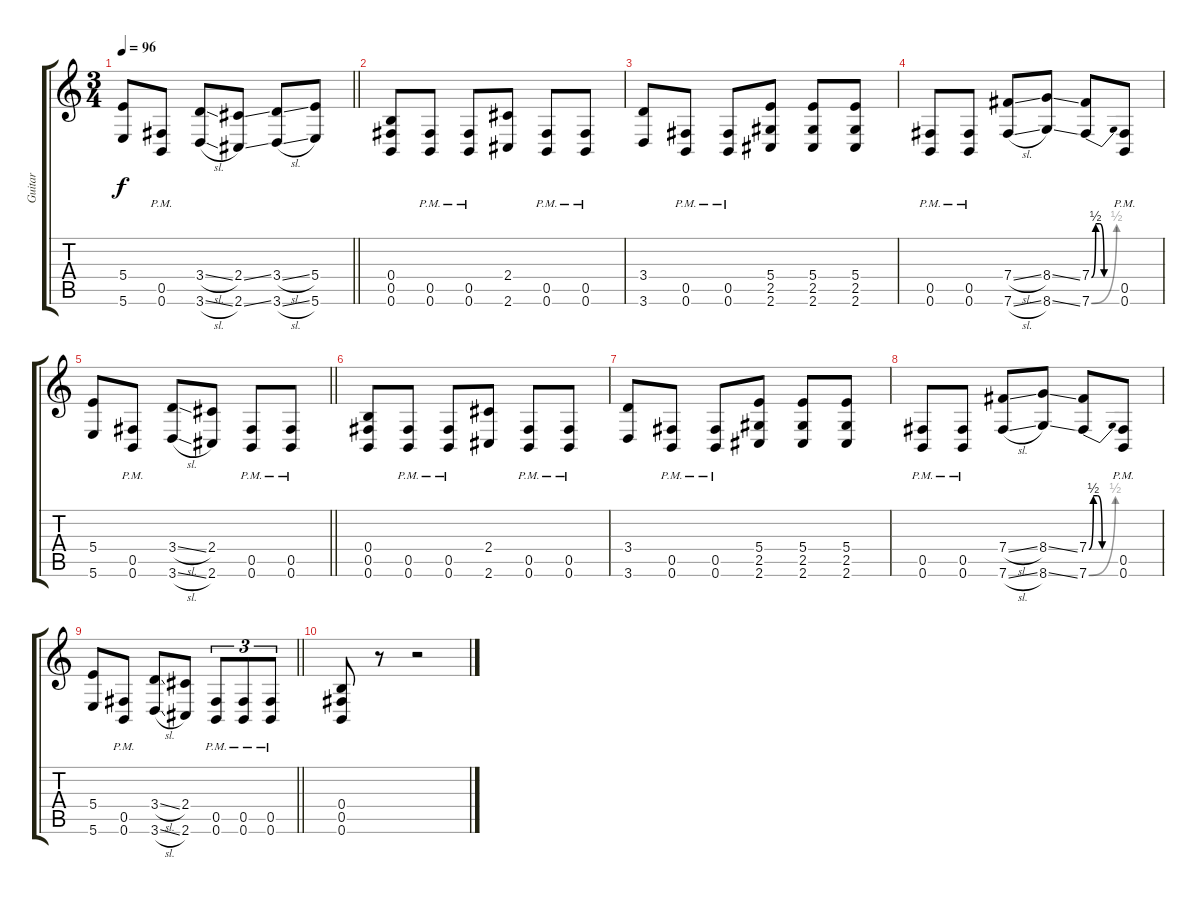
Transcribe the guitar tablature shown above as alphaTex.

\track ("Guitar" "Guitar") {instrument distortionguitar}
\staff {score tabs}
\tuning (Db4 Ab3 E3 B2 Gb2 B1) {hide}
\ts (3 4)
\tempo 96
\clef g2
\barLineRight lightlight
\ks c
(5.4 5.6).8{dy f} (0.5{pm} 0.6{pm}).8 (3.4{sl} 3.6{sl}).8 (2.4{ss} 2.6{ss}).8 (3.4{sl} 3.6{sl}).8 (5.4 5.6).8 |
(0.4 0.5 0.6).8 (0.5{pm} 0.6{pm}).8 (0.5{pm} 0.6{pm}).8 (2.4 2.6).8 (0.5{pm} 0.6{pm}).8 (0.5{pm} 0.6{pm}).8 |
(3.4 3.6).8 (0.5{pm} 0.6{pm}).8 (0.5{pm} 0.6{pm}).8 (5.4 2.5 2.6).8 (5.4 2.5 2.6).8 (5.4 2.5 2.6).8 |
(0.5{pm} 0.6{pm}).8 (0.5{pm} 0.6{pm}).8 (7.4{sl} 7.6{sl}).8 (8.4{ss} 8.6{ss}).8 (7.4{be (custom 0 0 10 2 20 2 30 0 60 0)} 7.6{be (bend 0 0 60 2)}).8 (0.5{pm} 0.6{pm}).8 |
\barLineRight lightlight
(5.4 5.6).8 (0.5{pm} 0.6{pm}).8 (3.4{sl} 3.6{sl}).8 (2.4 2.6).8 (0.5{pm} 0.6{pm}).8 (0.5{pm} 0.6{pm}).8 |
(0.4 0.5 0.6).8 (0.5{pm} 0.6{pm}).8 (0.5{pm} 0.6{pm}).8 (2.4 2.6).8 (0.5{pm} 0.6{pm}).8 (0.5{pm} 0.6{pm}).8 |
(3.4 3.6).8 (0.5{pm} 0.6{pm}).8 (0.5{pm} 0.6{pm}).8 (5.4 2.5 2.6).8 (5.4 2.5 2.6).8 (5.4 2.5 2.6).8 |
(0.5{pm} 0.6{pm}).8 (0.5{pm} 0.6{pm}).8 (7.4{sl} 7.6{sl}).8 (8.4{ss} 8.6{ss}).8 (7.4{be (custom 0 0 10 2 20 2 30 0 60 0)} 7.6{be (bend 0 0 60 2)}).8 (0.5{pm} 0.6{pm}).8 |
\barLineRight lightlight
(5.4 5.6).8 (0.5{pm} 0.6{pm}).8 (3.4{sl} 3.6{sl}).8 (2.4 2.6).8 (0.5{pm} 0.6{pm}).8{tu (3 2)} (0.5{pm} 0.6{pm}).8{tu (3 2)} (0.5{pm} 0.6{pm}).8{tu (3 2)} |
(0.4 0.5 0.6).8 r.8 r.2
